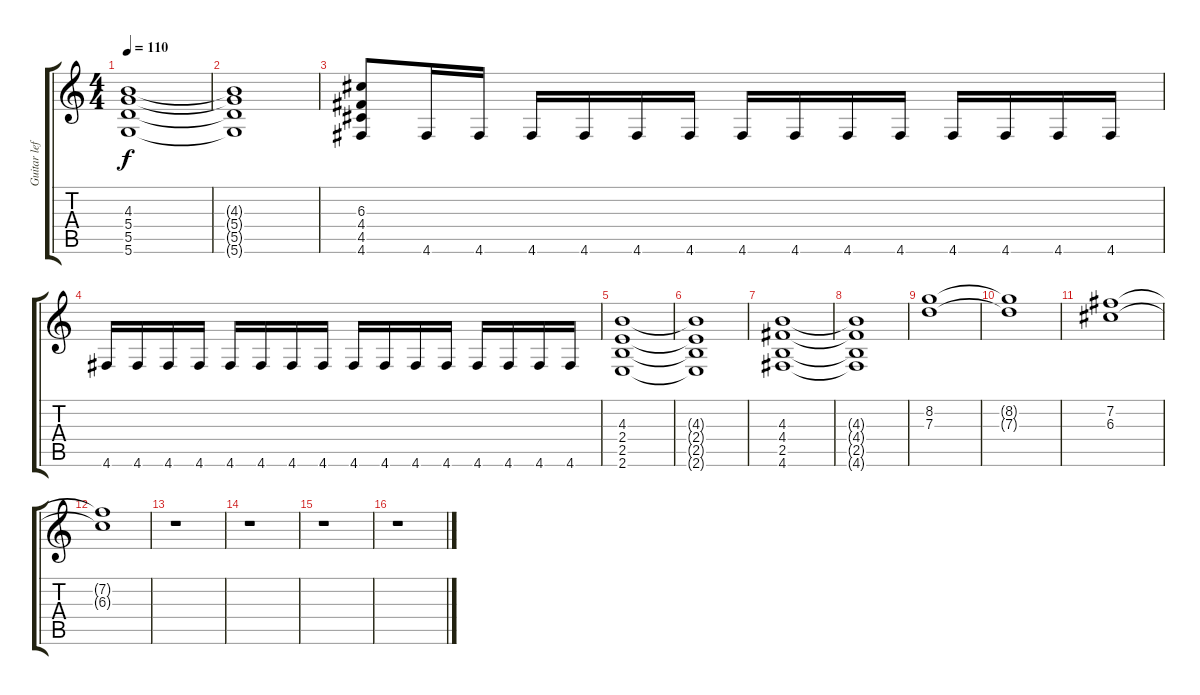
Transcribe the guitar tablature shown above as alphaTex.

\track ("Guitar left" "Guitar lef") {instrument overdrivenguitar}
\staff {score tabs}
\tuning (E4 B3 G3 D3 A2 D2) {hide}
\ts (4 4)
\tempo 110
\clef g2
\ks c
(4.3 5.4 5.5 5.6).1{dy f} |
(4.3{t} 5.4{t} 5.5{t} 5.6{t}).1 |
(6.3 4.4 4.5 4.6).8 4.6.16 4.6.16 4.6.16 4.6.16 4.6.16 4.6.16 4.6.16 4.6.16 4.6.16 4.6.16 4.6.16 4.6.16 4.6.16 4.6.16 |
4.6.16 4.6.16 4.6.16 4.6.16 4.6.16 4.6.16 4.6.16 4.6.16 4.6.16 4.6.16 4.6.16 4.6.16 4.6.16 4.6.16 4.6.16 4.6.16 |
(4.3 2.4 2.5 2.6).1 |
(4.3{t} 2.4{t} 2.5{t} 2.6{t}).1 |
(4.3 4.4 2.5 4.6).1 |
(4.3{t} 4.4{t} 2.5{t} 4.6{t}).1 |
(8.2 7.3).1 |
(8.2{t} 7.3{t}).1 |
(7.2 6.3).1 |
(7.2{t} 6.3{t}).1 |
r.1 |
r.1 |
r.1 |
r.1
